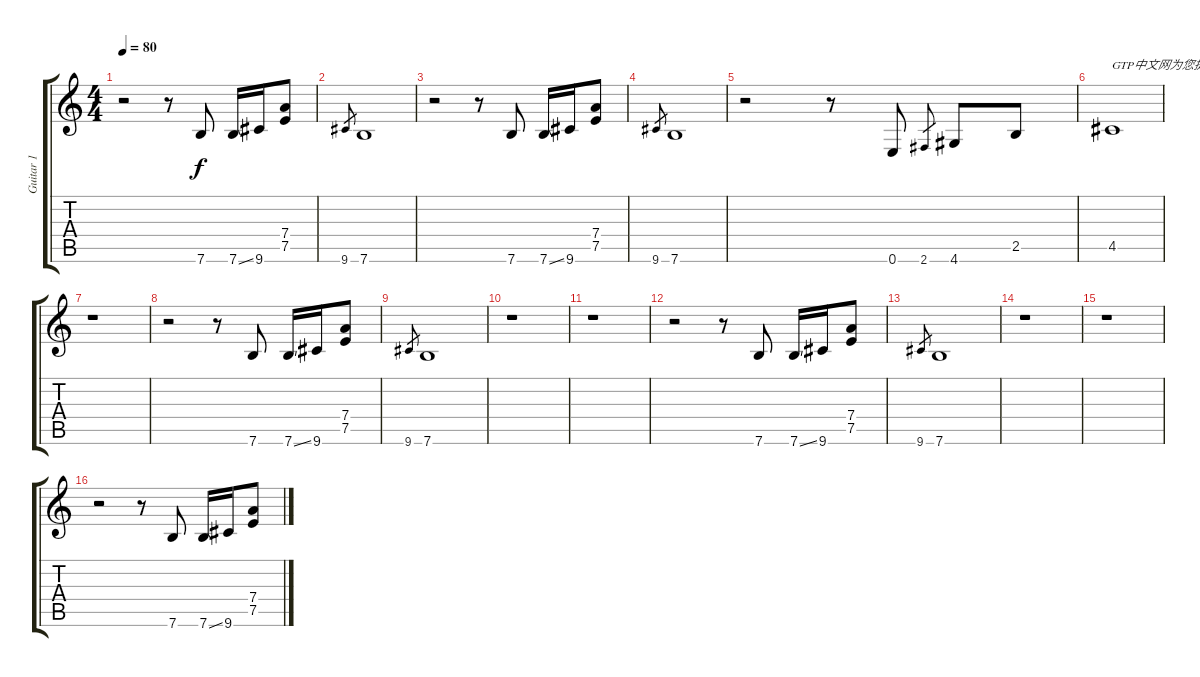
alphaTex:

\track ("Guitar 1" "Guitar 1") {instrument electricguitarclean}
\staff {score tabs}
\tuning (E4 B3 G3 D3 A2 E2) {hide}
\ts (4 4)
\tempo 80
\clef g2
\ks c
r.2{dy f instrument electricguitarclean} r.8 7.6.8 7.6{ss}.16 9.6.16 (7.4 7.5).8 |
9.6.8{gr} 7.6.1 |
r.2 r.8 7.6.8 7.6{ss}.16 9.6.16 (7.4 7.5).8 |
9.6.8{gr} 7.6.1 |
r.2 r.8 0.6.8 2.6.8{gr} 4.6.8 2.5.8 |
4.5.1{txt "GTP中文网为您提供优秀的谱子"} |
r.1 |
r.2 r.8 7.6.8 7.6{ss}.16 9.6.16 (7.4 7.5).8 |
9.6.8{gr} 7.6.1 |
r.1 |
r.1 |
r.2 r.8 7.6.8 7.6{ss}.16 9.6.16 (7.4 7.5).8 |
9.6.8{gr} 7.6.1 |
r.1 |
r.1 |
r.2 r.8 7.6.8 7.6{ss}.16 9.6.16 (7.4 7.5).8
